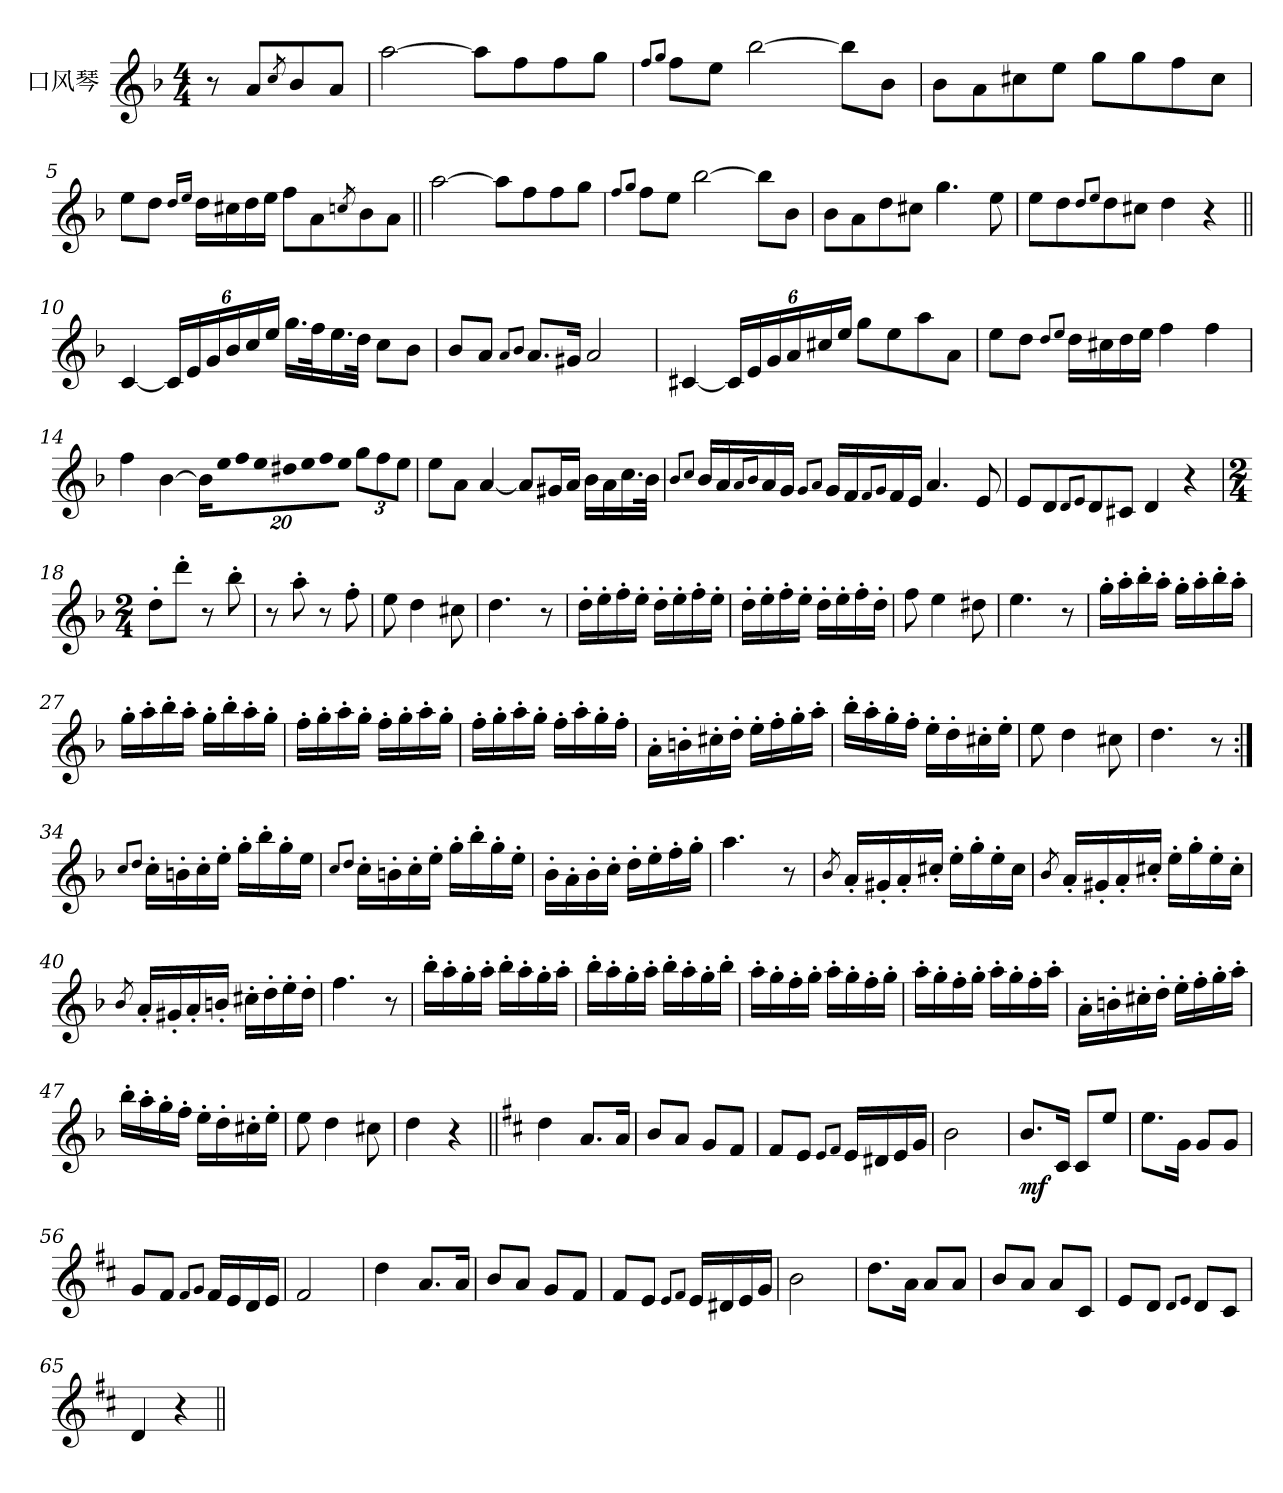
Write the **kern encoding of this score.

**kern	**dynam
*part1	*part1
*staff1	*staff1
*I"口风琴	*
*clefG2	*
*k[b-]	*
*M4/4	*
*MM60	*
=1	=1
8r	.
8a/L	.
8qcc/	.
8b-/	.
8a/J	.
=2	=2
[2aa\	.
8aa\L]	.
8ff\	.
8ff\	.
8gg\J	.
=3	=3
8qff/L	.
8qgg/J	.
8ff\L	.
8ee\J	.
[2bb-\	.
8bb-\L]	.
8b-\J	.
=4	=4
8b-\L	.
8a\	.
8cc#X\	.
8ee\J	.
8gg\L	.
8gg\	.
8ff\	.
8cc#\J	.
=5	=5
8ee\L	.
8dd\J	.
16qdd/LL	.
16qee/JJ	.
16dd\LL	.
16cc#X\	.
16dd\	.
16ee\JJ	.
8ff\L	.
8a\	.
8qccn/	.
8b-\	.
8a\J	.
!!LO:LB:g=z
=6||	=6||
[2aa\	.
8aa\L]	.
8ff\	.
8ff\	.
8gg\J	.
=7	=7
8qff/L	.
8qgg/J	.
8ff\L	.
8ee\J	.
[2bb-\	.
8bb-\L]	.
8b-\J	.
=8	=8
8b-\L	.
8a\	.
8dd\	.
8cc#X\J	.
4.gg\	.
8ee\	.
=9	=9
8ee\L	.
8dd\	.
8qdd/L	.
8qee/J	.
8dd\	.
8cc#X\J	.
4dd\	.
4r	.
=10||	=10||
[4c/	.
*Xbrackettup	*
24c/LL]	.
24e/	.
24g/	.
24b-/	.
24cc/	.
24ee/JJ	.
16.gg\LL	.
32ff\K	.
16.ee\	.
32dd\JJk	.
8cc\L	.
8b-\J	.
!!LO:LB:g=z
=11	=11
8b-/L	.
8a/J	.
8qa/L	.
8qb-/J	.
8.a/L	.
16g#X/Jk	.
2a/	.
=12	=12
[4c#X/	.
24c#/LL]	.
24e/	.
24g/	.
24a/	.
24cc#X/	.
24ee/JJ	.
8gg\L	.
8ee\	.
8aa\	.
8a\J	.
=13	=13
8ee\L	.
8dd\J	.
8qdd/L	.
8qee/J	.
16dd\LL	.
16cc#X\	.
16dd\	.
16ee\JJ	.
4ff\	.
4ff\	.
=14	=14
4ff\	.
[4b-\	.
16b-\LL]	.
!LO:N:vis=32	!
640%17ee\L	.
!LO:N:vis=32	!
640%17ff\	.
!LO:N:vis=32	!
640%17ee\	.
!LO:N:vis=32	!
640%17dd#X\	.
!LO:N:vis=32	!
640%17ee\	.
!LO:N:vis=32	!
640%17ff\	.
!LO:N:vis=32	!
640%17ee\JJJ	.
640ryy	.
12gg\L	.
12ff\	.
12ee\J	.
!!LO:LB:g=z
=15	=15
8ee\L	.
8a\J	.
[4a/	.
8a/L]	.
16g#X/L	.
16a/JJ	.
16b-\LL	.
16a\	.
16.cc\	.
32b-\JJk	.
=16	=16
8qb-/L	.
8qcc/J	.
16b-/LL	.
16a/	.
8qa/L	.
8qb-/J	.
16a/	.
16g/JJ	.
8qg/L	.
8qa/J	.
16g/LL	.
16f/	.
8qf/L	.
8qg/J	.
16f/	.
16e/JJ	.
4.a/	.
8e/	.
=17	=17
8e/L	.
8d/	.
8qd/L	.
8qe/J	.
8d/	.
8c#X/J	.
4d/	.
4r	.
=18	=18
*M2/4	*
*MM160	*
8dd'\L	.
8ddd'\J	.
8r	.
8bb-'\	.
!!LO:LB:g=z
=19	=19
8r	.
8aa'\	.
8r	.
8ff'\	.
=20	=20
8ee\	.
4dd\	.
8cc#X\	.
=21	=21
4.dd\	.
8r	.
=22	=22
16dd'\LL	.
16ee'\	.
16ff'\	.
16ee'\JJ	.
16dd'\LL	.
16ee'\	.
16ff'\	.
16ee'\JJ	.
=23	=23
16dd'\LL	.
16ee'\	.
16ff'\	.
16ee'\JJ	.
16dd'\LL	.
16ee'\	.
16ff'\	.
16dd'\JJ	.
=24	=24
8ff\	.
4ee\	.
8dd#X\	.
=25	=25
4.ee\	.
8r	.
!!LO:LB:g=z
=26	=26
16gg'\LL	.
16aa'\	.
16bb-'\	.
16aa'\JJ	.
16gg'\LL	.
16aa'\	.
16bb-'\	.
16aa'\JJ	.
=27	=27
16gg'\LL	.
16aa'\	.
16bb-'\	.
16aa'\JJ	.
16gg'\LL	.
16bb-'\	.
16aa'\	.
16gg'\JJ	.
=28	=28
16ff'\LL	.
16gg'\	.
16aa'\	.
16gg'\JJ	.
16ff'\LL	.
16gg'\	.
16aa'\	.
16gg'\JJ	.
=29	=29
16ff'\LL	.
16gg'\	.
16aa'\	.
16gg'\JJ	.
16ff'\LL	.
16aa'\	.
16gg'\	.
16ff'\JJ	.
=30	=30
16a'\LL	.
16bn'\	.
16cc#X'\	.
16dd'\JJ	.
16ee'\LL	.
16ff'\	.
16gg'\	.
16aa'\JJ	.
!!LO:LB:g=z
=31	=31
16bb-'\LL	.
16aa'\	.
16gg'\	.
16ff'\JJ	.
16ee'\LL	.
16dd'\	.
16cc#X'\	.
16ee'\JJ	.
=32	=32
8ee\	.
4dd\	.
8cc#X\	.
=33	=33
4.dd\	.
8r	.
=34:|!	=34:|!
8qcc/L	.
8qdd/J	.
16cc'\LL	.
16bn'\	.
16cc'\	.
16ee'\JJ	.
16gg'\LL	.
16bb-'\	.
16gg'\	.
16ee\JJ	.
=35	=35
8qcc/L	.
8qdd/J	.
16cc'\LL	.
16bn'\	.
16cc'\	.
16ee'\JJ	.
16gg'\LL	.
16bb-'\	.
16gg'\	.
16ee'\JJ	.
=36	=36
16b-'\LL	.
16a'\	.
16b-'\	.
16cc'\JJ	.
16dd'\LL	.
16ee'\	.
16ff'\	.
16gg'\JJ	.
!!LO:LB:g=z
=37	=37
4.aa\	.
8r	.
=38	=38
8qb-/	.
16a'/LL	.
16g#X'/	.
16a'/	.
16cc#X'/JJ	.
16ee'\LL	.
16gg'\	.
16ee'\	.
16cc#\JJ	.
=39	=39
8qb-/	.
16a'/LL	.
16g#X'/	.
16a'/	.
16cc#X'/JJ	.
16ee'\LL	.
16gg'\	.
16ee'\	.
16cc#'\JJ	.
=40	=40
8qb-/	.
16a'/LL	.
16g#X'/	.
16a'/	.
16bn'/JJ	.
16cc#X'\LL	.
16dd'\	.
16ee'\	.
16dd'\JJ	.
=41	=41
4.ff\	.
8r	.
!!LO:LB:g=z
=42	=42
16bb-'\LL	.
16aa'\	.
16gg'\	.
16aa'\JJ	.
16bb-'\LL	.
16aa'\	.
16gg'\	.
16aa'\JJ	.
=43	=43
16bb-'\LL	.
16aa'\	.
16gg'\	.
16aa'\JJ	.
16bb-'\LL	.
16aa'\	.
16gg'\	.
16bb-'\JJ	.
=44	=44
16aa'\LL	.
16gg'\	.
16ff'\	.
16gg'\JJ	.
16aa'\LL	.
16gg'\	.
16ff'\	.
16gg'\JJ	.
=45	=45
16aa'\LL	.
16gg'\	.
16ff'\	.
16gg'\JJ	.
16aa'\LL	.
16gg'\	.
16ff'\	.
16aa'\JJ	.
=46	=46
16a'\LL	.
16bn'\	.
16cc#X'\	.
16dd'\JJ	.
16ee'\LL	.
16ff'\	.
16gg'\	.
16aa'\JJ	.
!!LO:LB:g=z
=47	=47
16bb-'\LL	.
16aa'\	.
16gg'\	.
16ff'\JJ	.
16ee'\LL	.
16dd'\	.
16cc#X'\	.
16ee'\JJ	.
=48	=48
8ee\	.
4dd\	.
8cc#X\	.
=49	=49
4dd\	.
4r	.
=50||	=50||
*k[f#c#]	*
*MM60	*
4dd\	.
8.a/L	.
16a/Jk	.
=51	=51
8b/L	.
8a/J	.
8g/L	.
8f#/J	.
=52	=52
8f#/L	.
8e/J	.
8qe/L	.
8qf#/J	.
16e/LL	.
16d#X/	.
16e/	.
16g/JJ	.
=53	=53
2b\	.
=54	=54
!	!LO:DY:b
8.b/L	mf
16c#/Jk	.
8c#/L	.
8ee/J	.
!!LO:PB:g=z
=55	=55
8.ee\L	.
16g\Jk	.
8g/L	.
8g/J	.
=56	=56
8g/L	.
8f#/J	.
8qf#/L	.
8qg/J	.
16f#/LL	.
16e/	.
16d/	.
16e/JJ	.
=57	=57
2f#/	.
=58	=58
4dd\	.
8.a/L	.
16a/Jk	.
=59	=59
8b/L	.
8a/J	.
8g/L	.
8f#/J	.
=60	=60
8f#/L	.
8e/J	.
8qe/L	.
8qf#/J	.
16e/LL	.
16d#X/	.
16e/	.
16g/JJ	.
=61	=61
2b\	.
=62	=62
8.dd\L	.
16a\Jk	.
8a/L	.
8a/J	.
!!LO:LB:g=z
=63	=63
8b/L	.
8a/J	.
8a/L	.
8c#/J	.
=64	=64
8e/L	.
8d/J	.
8qd/L	.
8qe/J	.
8d/L	.
8c#/J	.
=65	=65
4d/	.
4r	.
=||	=||
*-	*-
